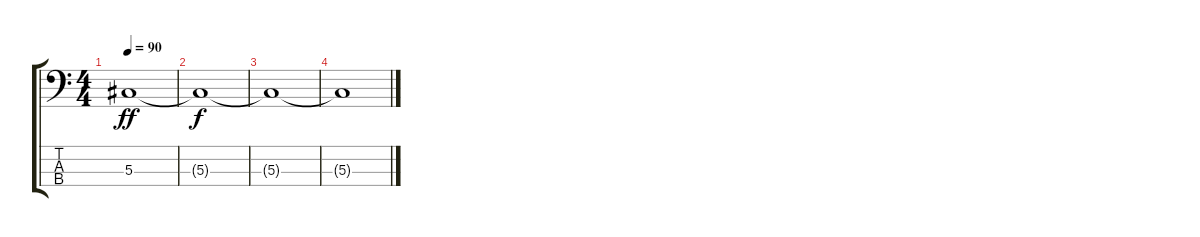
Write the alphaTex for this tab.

\track "" {instrument electricbasspick}
\staff {score tabs}
\tuning (Gb2 Db2 Ab1 Db1) {hide}
\ts (4 4)
\tempo 90
\clef f4
\ks c
5.3.1{dy ff} |
5.3{t}.1{dy f} |
5.3{t}.1 |
5.3{t}.1
